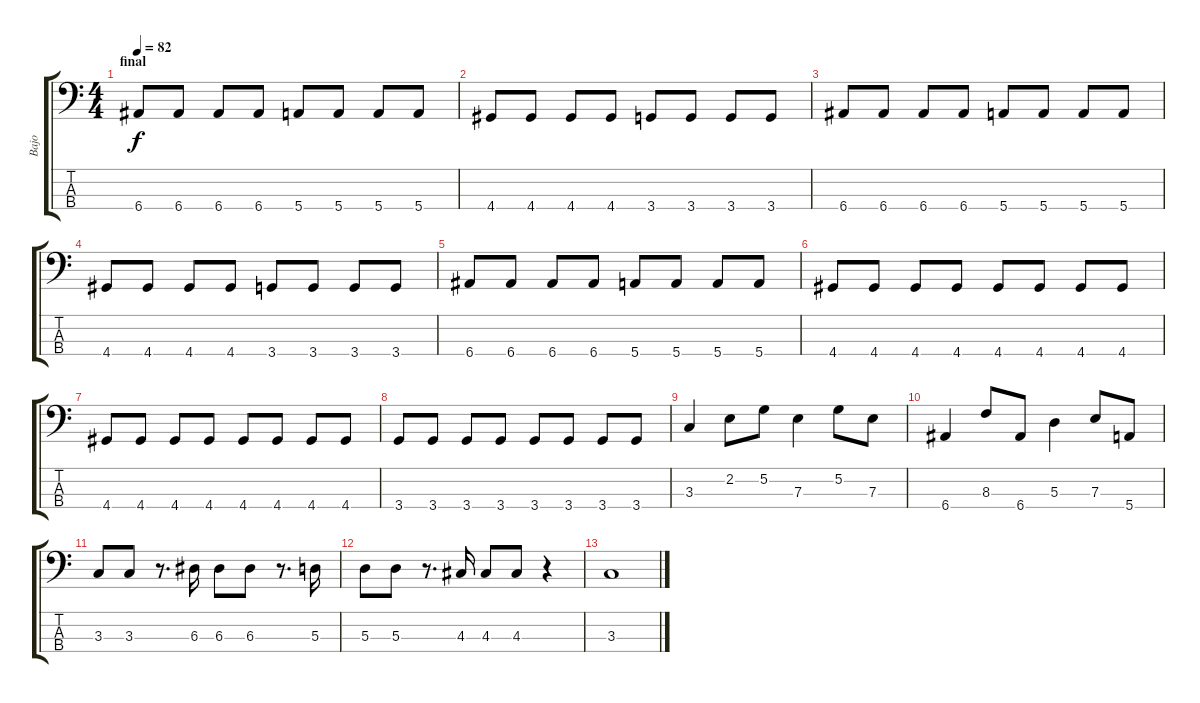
\track ("Bajo" "Bajo") {instrument electricbassfinger}
\staff {score tabs}
\tuning (G2 D2 A1 E1) {hide}
\ts (4 4)
\section ("" "final")
\tempo 82
\clef f4
\ks c
6.4.8{dy f} 6.4.8 6.4.8 6.4.8 5.4.8 5.4.8 5.4.8 5.4.8 |
4.4.8 4.4.8 4.4.8 4.4.8 3.4.8 3.4.8 3.4.8 3.4.8 |
6.4.8 6.4.8 6.4.8 6.4.8 5.4.8 5.4.8 5.4.8 5.4.8 |
4.4.8 4.4.8 4.4.8 4.4.8 3.4.8 3.4.8 3.4.8 3.4.8 |
6.4.8 6.4.8 6.4.8 6.4.8 5.4.8 5.4.8 5.4.8 5.4.8 |
4.4.8 4.4.8 4.4.8 4.4.8 4.4.8 4.4.8 4.4.8 4.4.8 |
4.4.8 4.4.8 4.4.8 4.4.8 4.4.8 4.4.8 4.4.8 4.4.8 |
3.4.8 3.4.8 3.4.8 3.4.8 3.4.8 3.4.8 3.4.8 3.4.8 |
3.3.4 2.2.8 5.2.8 7.3.4 5.2.8 7.3.8 |
6.4.4 8.3.8 6.4.8 5.3.4 7.3.8 5.4.8 |
3.3.8 3.3.8 r.8{d} 6.3.16 6.3.8 6.3.8 r.8{d} 5.3.16 |
5.3.8 5.3.8 r.8{d} 4.3.16 4.3.8 4.3.8 r.4 |
3.3.1
